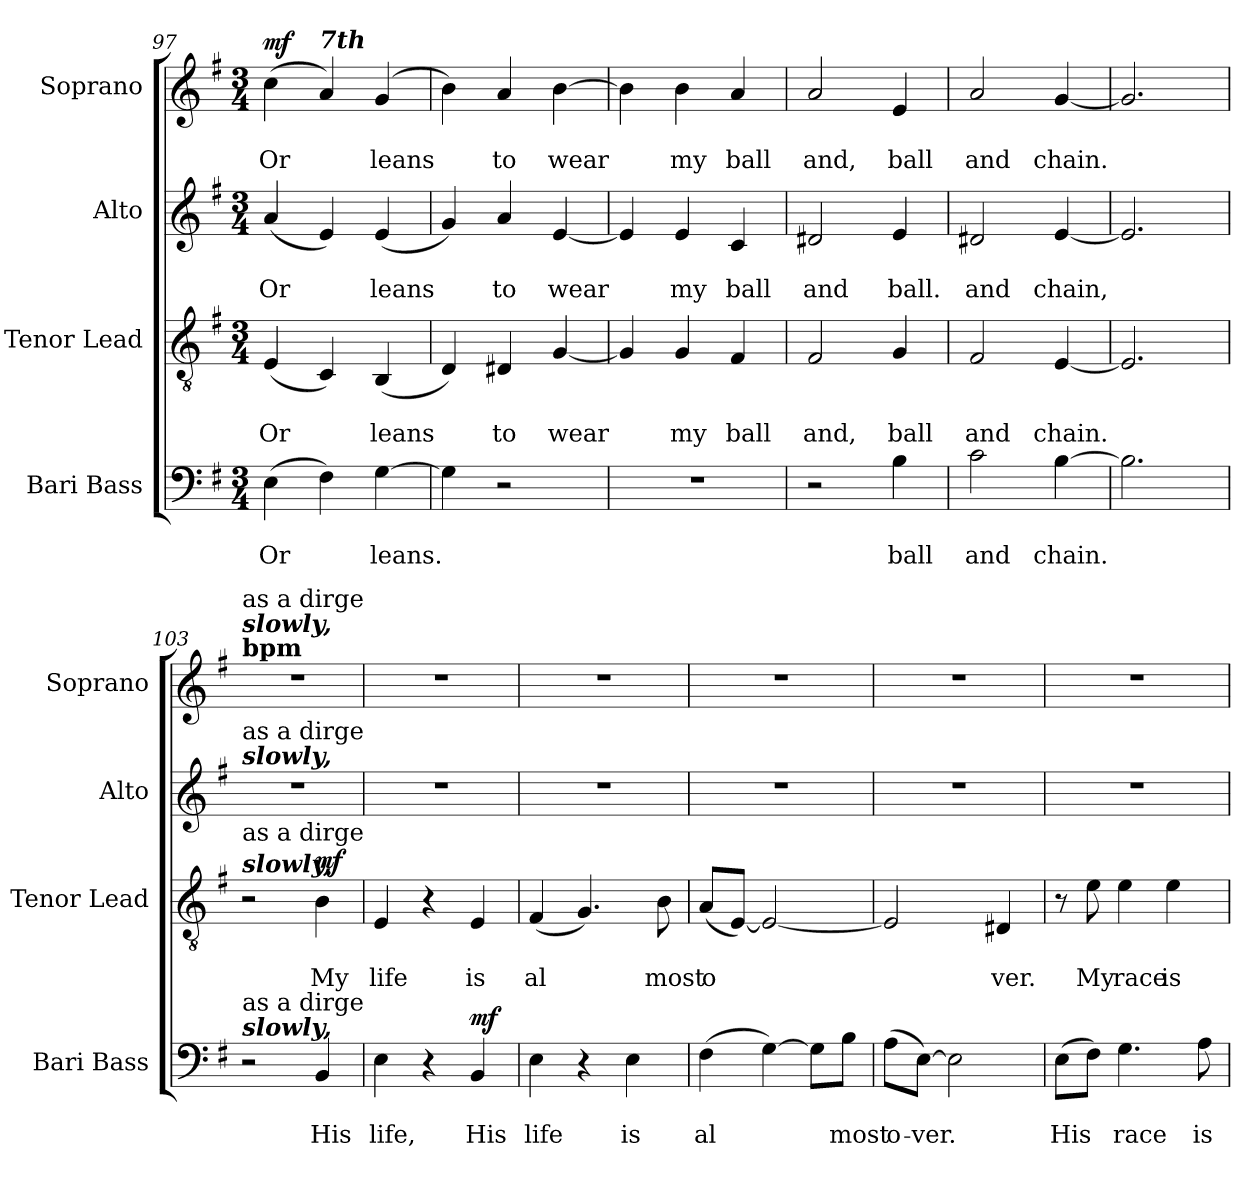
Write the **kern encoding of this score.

**kern	**text	**text	**dynam	**kern	**text	**text	**dynam	**kern	**text	**text	**kern	**text	**text	**dynam
*part4	*part4	*part4	*part4	*part3	*part3	*part3	*part3	*part2	*part2	*part2	*part1	*part1	*part1	*part1
*staff4	*staff4	*staff4	*staff4	*staff3	*staff3	*staff3	*staff3	*staff2	*staff2	*staff2	*staff1	*staff1	*staff1	*staff1
*I"Bari Bass	*	*	*	*I"Tenor Lead	*	*	*	*I"Alto	*	*	*I"Soprano	*	*	*
*I'Bari Bass	*	*	*	*I'Tenor  Lead	*	*	*	*I'Alto	*	*	*I'Soprano	*	*	*
*clefF4	*	*	*	*clefGv2	*	*	*	*clefG2	*	*	*clefG2	*	*	*
*k[f#]	*	*	*	*k[f#]	*	*	*	*k[f#]	*	*	*k[f#]	*	*	*
*M3/4	*	*	*	*M3/4	*	*	*	*M3/4	*	*	*M3/4	*	*	*
=97	=97	=97	=97	=97	=97	=97	=97	=97	=97	=97	=97	=97	=97	=97
!	!	!LO:LY:b	!	!	!	!LO:LY:b	!	!	!	!LO:LY:b	!	!	!LO:LY:b	!LO:DY:a
(>4E\	.	Or	.	(<4E/	.	Or	.	(<4a/	.	Or	(>4cc\	.	Or	mf
!	!	!	!	!	!	!	!	!	!	!	!LO:TX:a:Bi:t=7th	!	!	!
4F#\)	.	.	.	4C/)	.	.	.	4e/)	.	.	4a/)	.	.	.
!	!	!LO:LY:b	!	!	!	!LO:LY:b	!	!	!	!LO:LY:b	!	!	!LO:LY:b	!
[4G\	.	leans.	.	(<4BB/	.	leans	.	(<4e/	.	leans	(<4g/	.	leans	.
=98	=98	=98	=98	=98	=98	=98	=98	=98	=98	=98	=98	=98	=98	=98
4G\]	.	.	.	4D/)	.	.	.	4g/)	.	.	4b\)	.	.	.
!	!	!	!	!	!	!LO:LY:b	!	!	!	!LO:LY:b	!	!	!LO:LY:b	!
2r	.	.	.	4D#X/	.	to	.	4a/	.	to	4a/	.	to	.
!	!	!	!	!	!	!LO:LY:b	!	!	!	!LO:LY:b	!	!	!LO:LY:b	!
.	.	.	.	[4G/	.	wear	.	[4e/	.	wear	[4b\	.	wear	.
=99	=99	=99	=99	=99	=99	=99	=99	=99	=99	=99	=99	=99	=99	=99
2.r	.	.	.	4G/]	.	.	.	4e/]	.	.	4b\]	.	.	.
!	!	!	!	!	!	!LO:LY:b	!	!	!	!LO:LY:b	!	!	!LO:LY:b	!
.	.	.	.	4G/	.	my	.	4e/	.	my	4b\	.	my	.
!	!	!	!	!	!	!LO:LY:b	!	!	!	!LO:LY:b	!	!	!LO:LY:b	!
.	.	.	.	4F#/	.	ball	.	4c/	.	ball	4a/	.	ball	.
=100	=100	=100	=100	=100	=100	=100	=100	=100	=100	=100	=100	=100	=100	=100
!	!	!	!	!	!	!LO:LY:b	!	!	!	!LO:LY:b	!	!	!LO:LY:b	!
2r	.	.	.	2F#/	.	and,	.	2d#X/	.	and	2a/	.	and,	.
!	!	!LO:LY:b	!	!	!	!LO:LY:b	!	!	!	!LO:LY:b	!	!	!LO:LY:b	!
4B\	.	ball	.	4G/	.	ball	.	4e/	.	ball.	4e/	.	ball	.
=101	=101	=101	=101	=101	=101	=101	=101	=101	=101	=101	=101	=101	=101	=101
!	!	!LO:LY:b	!	!	!	!LO:LY:b	!	!	!	!LO:LY:b	!	!	!LO:LY:b	!
2c\	.	and	.	2F#/	.	and	.	2d#X/	.	and	2a/	.	and	.
!	!	!LO:LY:b	!	!	!	!LO:LY:b	!	!	!	!LO:LY:b	!	!	!LO:LY:b	!
[4B\	.	chain.	.	[4E/	.	chain.	.	[4e/	.	chain,	[4g/	.	chain.	.
=102	=102	=102	=102	=102	=102	=102	=102	=102	=102	=102	=102	=102	=102	=102
2.B\]	.	.	.	2.E/]	.	.	.	2.e/]	.	.	2.g/]	.	.	.
=103	=103	=103	=103	=103	=103	=103	=103	=103	=103	=103	=103	=103	=103	=103
*	*	*	*	*	*	*	*	*	*	*	*MM60	*	*	*
!	!	!	!	!	!	!	!	!	!	!	!LO:TX:a:B:t=bpm	!	!	!
!	!	!	!	!	!	!	!	!	!	!	!LO:TX:a:Bi:t=slowly,	!	!	!
!	!	!	!	!	!	!	!	!	!	!	!LO:TX:a:t=as a dirge	!	!	!
!	!	!	!	!	!	!	!	!LO:TX:a:Bi:t=slowly,	!	!	!	!	!	!
!	!	!	!	!	!	!	!	!LO:TX:a:t=as a dirge	!	!	!	!	!	!
!	!	!	!	!LO:TX:a:Bi:t=slowly,	!	!	!	!	!	!	!	!	!	!
!	!	!	!	!LO:TX:a:t=as a dirge	!	!	!	!	!	!	!	!	!	!
!LO:TX:a:Bi:t=slowly,	!	!	!	!	!	!	!	!	!	!	!	!	!	!
!LO:TX:a:t=as a dirge	!	!	!	!	!	!	!	!	!	!	!	!	!	!
2r	.	.	.	2r	.	.	.	2.r	.	.	2.r	.	.	.
!	!	!LO:LY:b	!	!	!	!LO:LY:b	!LO:DY:a	!	!	!	!	!	!	!
4BB/	.	His	.	4B\	.	My	mf	.	.	.	.	.	.	.
=104	=104	=104	=104	=104	=104	=104	=104	=104	=104	=104	=104	=104	=104	=104
!	!	!LO:LY:b	!	!	!	!LO:LY:b	!	!	!	!	!	!	!	!
4E\	.	life,	.	4E/	.	life	.	2.r	.	.	2.r	.	.	.
4r	.	.	.	4r	.	.	.	.	.	.	.	.	.	.
!	!	!LO:LY:b	!LO:DY:a	!	!	!LO:LY:b	!	!	!	!	!	!	!	!
4BB/	.	His	mf	4E/	.	is	.	.	.	.	.	.	.	.
!!LO:PB:g=z
=105	=105	=105	=105	=105	=105	=105	=105	=105	=105	=105	=105	=105	=105	=105
!	!	!LO:LY:b	!	!	!	!LO:LY:b	!	!	!	!	!	!	!	!
4E\	.	life	.	(<4F#/	.	al	.	2.r	.	.	2.r	.	.	.
4r	.	.	.	4.G/)	.	.	.	.	.	.	.	.	.	.
!	!	!LO:LY:b	!	!	!	!	!	!	!	!	!	!	!	!
4E\	.	is	.	.	.	.	.	.	.	.	.	.	.	.
!	!	!	!	!	!	!LO:LY:b	!	!	!	!	!	!	!	!
.	.	.	.	8B\	.	most	.	.	.	.	.	.	.	.
=106	=106	=106	=106	=106	=106	=106	=106	=106	=106	=106	=106	=106	=106	=106
!	!	!LO:LY:b	!	!	!	!LO:LY:b	!	!	!	!	!	!	!	!
(>4F#\	.	al	.	(<8A/L	.	-o	.	2.r	.	.	2.r	.	.	.
.	.	.	.	[8E/J)	.	.	.	.	.	.	.	.	.	.
[4G\)	.	.	.	2E/_	.	.	.	.	.	.	.	.	.	.
8G\L]	.	.	.	.	.	.	.	.	.	.	.	.	.	.
!	!	!LO:LY:b	!	!	!	!	!	!	!	!	!	!	!	!
8B\J	.	most	.	.	.	.	.	.	.	.	.	.	.	.
=107	=107	=107	=107	=107	=107	=107	=107	=107	=107	=107	=107	=107	=107	=107
!	!	!LO:LY:b	!	!	!	!	!	!	!	!	!	!	!	!
(>8A\L	.	o-	.	2E/]	.	.	.	2.r	.	.	2.r	.	.	.
!	!	!LO:LY:b	!	!	!	!	!	!	!	!	!	!	!	!
[8E\J)	.	-ver.	.	.	.	.	.	.	.	.	.	.	.	.
2E\]	.	.	.	.	.	.	.	.	.	.	.	.	.	.
!	!	!	!	!	!	!LO:LY:b	!	!	!	!	!	!	!	!
.	.	.	.	4D#X/	.	ver.	.	.	.	.	.	.	.	.
=108	=108	=108	=108	=108	=108	=108	=108	=108	=108	=108	=108	=108	=108	=108
!	!	!LO:LY:b	!	!	!	!	!	!	!	!	!	!	!	!
(>8E\L	.	His	.	8r	.	.	.	2.r	.	.	2.r	.	.	.
!	!	!	!	!	!	!LO:LY:b	!	!	!	!	!	!	!	!
8F#\J)	.	.	.	8e\	.	My	.	.	.	.	.	.	.	.
!	!	!LO:LY:b	!	!	!	!LO:LY:b	!	!	!	!	!	!	!	!
4.G\	.	race	.	4e\	.	race	.	.	.	.	.	.	.	.
!	!	!	!	!	!	!LO:LY:b	!	!	!	!	!	!	!	!
.	.	.	.	4e\	.	is	.	.	.	.	.	.	.	.
!	!	!LO:LY:b	!	!	!	!	!	!	!	!	!	!	!	!
8A\	.	is	.	.	.	.	.	.	.	.	.	.	.	.
=	=	=	=	=	=	=	=	=	=	=	=	=	=	=
*-	*-	*-	*-	*-	*-	*-	*-	*-	*-	*-	*-	*-	*-	*-
